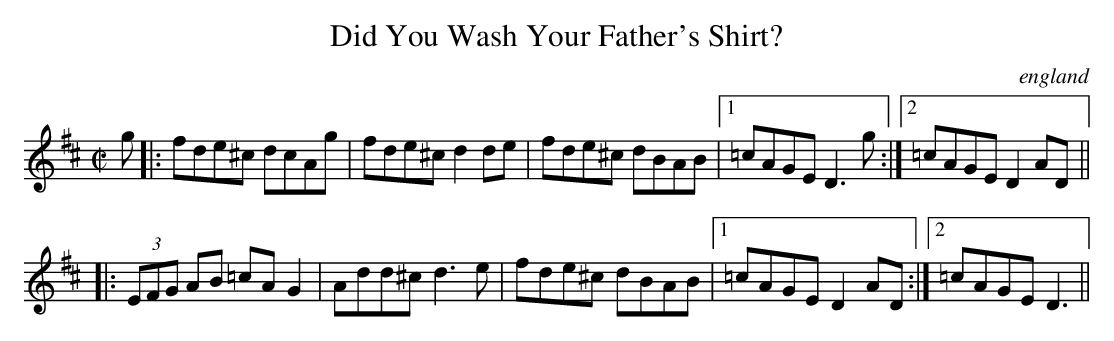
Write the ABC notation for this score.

X:1
T:Did You Wash Your Father's Shirt?
O:england
M:C|
K:D
g|:fde^c dcAg|fde^c d2de|fde^c dBAB|1 =cAGE D3g:|2 =cAGE D2AD||
|:(3EFG AB =cAG2|Add^c d3e|fde^c dBAB|1 =cAGE D2AD:|2 =cAGE D3||
